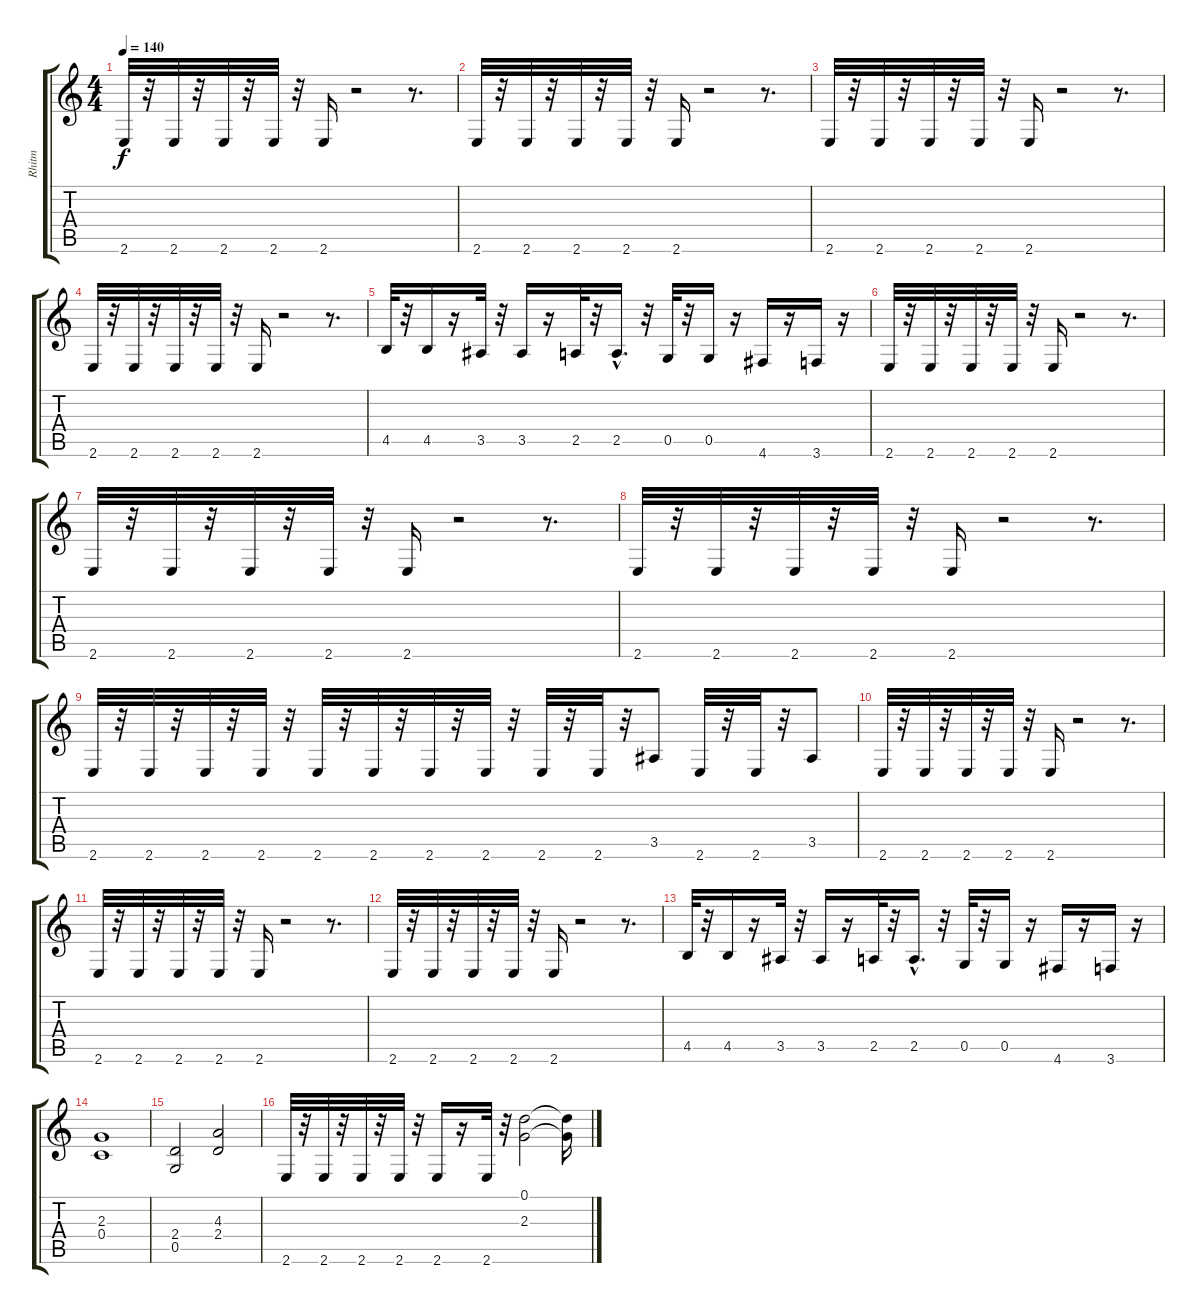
\track ("Rhitm" "Rhitm") {instrument distortionguitar}
\staff {score tabs}
\tuning (D4 A3 F3 C3 G2 D2) {hide}
\ts (4 4)
\tempo 140
\clef g2
\ks c
2.6.32{dy f} r.32 2.6.32 r.32 2.6.32 r.32 2.6.32 r.32 2.6.16 r.2 r.8{d} |
2.6.32 r.32 2.6.32 r.32 2.6.32 r.32 2.6.32 r.32 2.6.16 r.2 r.8{d} |
2.6.32 r.32 2.6.32 r.32 2.6.32 r.32 2.6.32 r.32 2.6.16 r.2 r.8{d} |
2.6.32 r.32 2.6.32 r.32 2.6.32 r.32 2.6.32 r.32 2.6.16 r.2 r.8{d} |
4.5.32 r.32 4.5.16 r.16 3.5.32 r.32 3.5.16 r.16 2.5.32 r.32 2.5{hac}.16{d} r.32 0.5.32 r.32 0.5.16 r.16 4.6.16 r.16 3.6.16 r.16 |
2.6.32 r.32 2.6.32 r.32 2.6.32 r.32 2.6.32 r.32 2.6.16 r.2 r.8{d} |
2.6.32 r.32 2.6.32 r.32 2.6.32 r.32 2.6.32 r.32 2.6.16 r.2 r.8{d} |
2.6.32 r.32 2.6.32 r.32 2.6.32 r.32 2.6.32 r.32 2.6.16 r.2 r.8{d} |
2.6.32 r.32 2.6.32 r.32 2.6.32 r.32 2.6.32 r.32 2.6.32 r.32 2.6.32 r.32 2.6.32 r.32 2.6.32 r.32 2.6.32 r.32 2.6.32 r.32 3.5.8 2.6.32 r.32 2.6.32 r.32 3.5.8 |
2.6.32 r.32 2.6.32 r.32 2.6.32 r.32 2.6.32 r.32 2.6.16 r.2 r.8{d} |
2.6.32 r.32 2.6.32 r.32 2.6.32 r.32 2.6.32 r.32 2.6.16 r.2 r.8{d} |
2.6.32 r.32 2.6.32 r.32 2.6.32 r.32 2.6.32 r.32 2.6.16 r.2 r.8{d} |
4.5.32 r.32 4.5.16 r.16 3.5.32 r.32 3.5.16 r.16 2.5.32 r.32 2.5{hac}.16{d} r.32 0.5.32 r.32 0.5.16 r.16 4.6.16 r.16 3.6.16 r.16 |
(2.3 0.4).1 |
(2.4 0.5).2 (4.3 2.4).2 |
2.6.32 r.32 2.6.32 r.32 2.6.32 r.32 2.6.32 r.32 2.6.16 r.16 2.6.32 r.32 (0.1 2.3).2 (0.1{t} 2.3{t}).16
